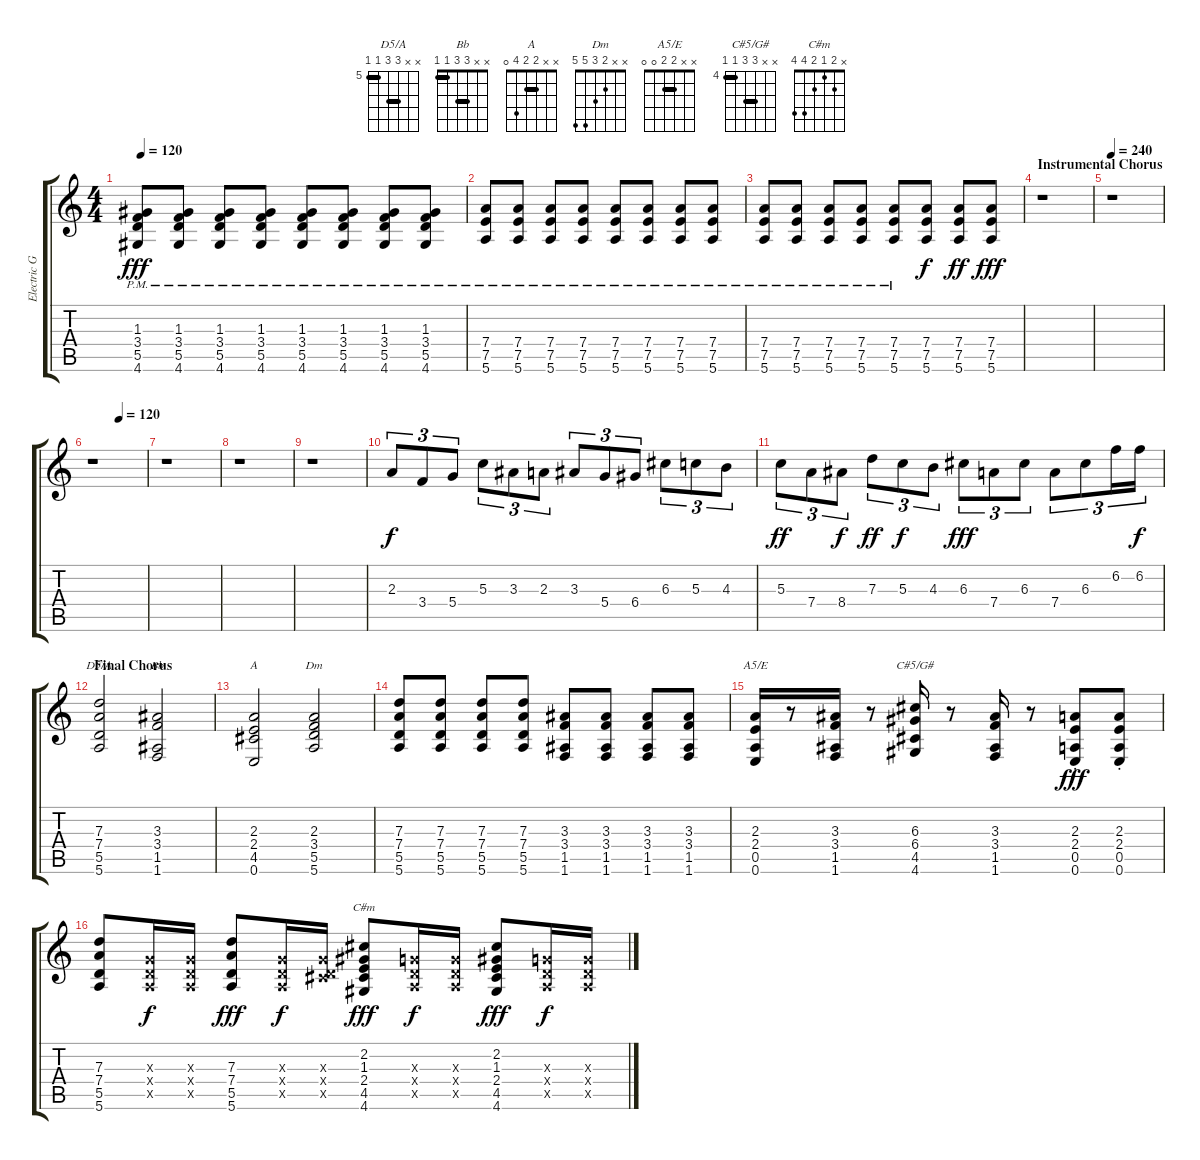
\track ("Electric Guitar (rhythm)" "Electric G") {instrument distortionguitar}
\staff {score tabs}
\tuning (E4 B3 G3 D3 A2 E2) {hide}
\chord ("D5/A" x x 7 7 5 5) {firstfret 5 barre (5 7)}
\chord ("Bb" x x 3 3 1 1) {barre (1 3)}
\chord ("A" x x 2 2 4 0) {barre 2}
\chord ("Dm" x x 2 3 5 5)
\chord ("A5/E" x x 2 2 0 0) {barre 2}
\chord ("C#5/G#" x x 6 6 4 4) {firstfret 4 barre (4 6)}
\chord ("C#m" x 2 1 2 4 4)
\ts (4 4)
\tempo 120
\clef g2
\ks c
(1.3{pm} 3.4{pm} 5.5{pm} 4.6{pm}).8{dy fff} (1.3{pm} 3.4{pm} 5.5{pm} 4.6{pm}).8 (1.3{pm} 3.4{pm} 5.5{pm} 4.6{pm}).8 (1.3{pm} 3.4{pm} 5.5{pm} 4.6{pm}).8 (1.3{pm} 3.4{pm} 5.5{pm} 4.6{pm}).8 (1.3{pm} 3.4{pm} 5.5{pm} 4.6{pm}).8 (1.3{pm} 3.4{pm} 5.5{pm} 4.6{pm}).8 (1.3{pm} 3.4{pm} 5.5{pm} 4.6{pm}).8 |
(7.4{pm} 7.5{pm} 5.6{pm}).8 (7.4{pm} 7.5{pm} 5.6{pm}).8 (7.4{pm} 7.5{pm} 5.6{pm}).8 (7.4{pm} 7.5{pm} 5.6{pm}).8 (7.4{pm} 7.5{pm} 5.6{pm}).8 (7.4{pm} 7.5{pm} 5.6{pm}).8 (7.4{pm} 7.5{pm} 5.6{pm}).8 (7.4{pm} 7.5{pm} 5.6{pm}).8 |
(7.4{pm} 7.5{pm} 5.6{pm}).8 (7.4{pm} 7.5{pm} 5.6{pm}).8 (7.4{pm} 7.5{pm} 5.6{pm}).8 (7.4{pm} 7.5{pm} 5.6{pm}).8 (7.4{pm} 7.5{pm} 5.6{pm}).8 (7.4 7.5 5.6).8{dy f} (7.4 7.5 5.6).8{dy ff} (7.4 7.5 5.6).8{dy fff} |
\section ("" "Instrumental Chorus")
r.1 |
\tempo 240
r.1 |
\tempo (120 0.5)
r.1 |
r.1 |
r.1 |
r.1 |
2.3.8{tu (3 2) dy f instrument acousticguitarnylon} 3.4.8{tu (3 2)} 5.4.8{tu (3 2)} 5.3.8{tu (3 2)} 3.3.8{tu (3 2)} 2.3.8{tu (3 2)} 3.3.8{tu (3 2)} 5.4.8{tu (3 2)} 6.4.8{tu (3 2)} 6.3.8{tu (3 2)} 5.3.8{tu (3 2)} 4.3.8{tu (3 2)} |
5.3.8{tu (3 2) dy ff volume 16} 7.4.8{tu (3 2)} 8.4.8{tu (3 2) dy f} 7.3.8{tu (3 2) dy ff} 5.3.8{tu (3 2) dy f} 4.3.8{tu (3 2)} 6.3.8{tu (3 2) dy fff} 7.4.8{tu (3 2)} 6.3.8{tu (3 2)} 7.4.8{tu (3 2)} 6.3.8{tu (3 2)} 6.2.16{tu (3 2)} 6.2.16{tu (3 2) dy f} |
\section ("" "Final Chorus")
(7.3 7.4 5.5 5.6).2{ch "D5/A" volume 12 balance 0 instrument distortionguitar} (3.3 3.4 1.5 1.6).2{ch "Bb"} |
(2.3 2.4 4.5 0.6).2{ch "A"} (2.3 3.4 5.5 5.6).2{ch "Dm"} |
(7.3 7.4 5.5 5.6).8 (7.3 7.4 5.5 5.6).8 (7.3 7.4 5.5 5.6).8 (7.3 7.4 5.5 5.6).8 (3.3 3.4 1.5 1.6).8 (3.3 3.4 1.5 1.6).8 (3.3 3.4 1.5 1.6).8 (3.3 3.4 1.5 1.6).8 |
(2.3 2.4 0.5 0.6).16{ch "A5/E"} r.8 (3.3 3.4 1.5 1.6).16 r.8 (6.3 6.4 4.5 4.6).16{ch "C#5/G#"} r.8 (3.3 3.4 1.5 1.6).16 r.8 (2.3{st} 2.4{st} 0.5{st} 0.6{st}).8{dy fff} (2.3 2.4{st} 0.5{st} 0.6{st}).8 |
(7.3 7.4 5.5 5.6).8 (0.3{x} 0.4{x} 0.5{x}).16{dy f} (0.3{x} 0.4{x} 0.5{x}).16 (7.3 7.4 5.5 5.6).8{dy fff} (0.3{x} 0.4{x} 0.5{x}).16{dy f} (0.3{x} 0.4{x} 4.5{x}).16 (2.2 1.3 2.4 4.5 4.6).8{ch "C#m" dy fff} (0.3{x} 0.4{x} 0.5{x}).16{dy f} (0.3{x} 0.4{x} 0.5{x}).16 (2.2 1.3 2.4 4.5 4.6).8{dy fff} (0.3{x} 0.4{x} 0.5{x}).16{dy f} (0.3{x} 0.4{x} 0.5{x}).16
